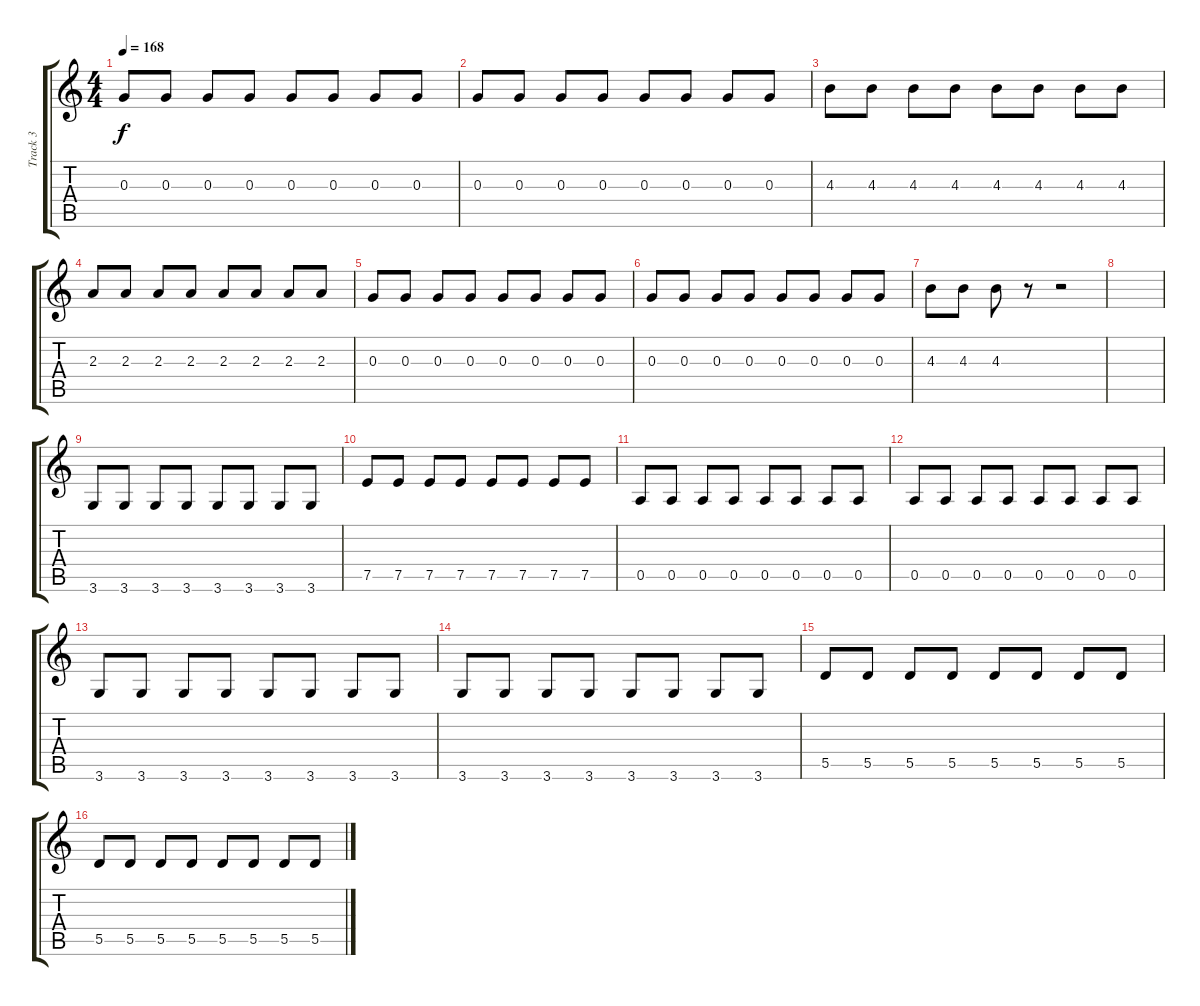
\track ("Track 3" "Track 3") {instrument electricbassfinger}
\staff {score tabs}
\tuning (E4 B3 G3 D3 A2 E2) {hide}
\ts (4 4)
\tempo 168
\clef g2
\ks c
0.3.8{dy f} 0.3.8 0.3.8 0.3.8 0.3.8 0.3.8 0.3.8 0.3.8 |
0.3.8 0.3.8 0.3.8 0.3.8 0.3.8 0.3.8 0.3.8 0.3.8 |
4.3.8 4.3.8 4.3.8 4.3.8 4.3.8 4.3.8 4.3.8 4.3.8 |
2.3.8 2.3.8 2.3.8 2.3.8 2.3.8 2.3.8 2.3.8 2.3.8 |
0.3.8 0.3.8 0.3.8 0.3.8 0.3.8 0.3.8 0.3.8 0.3.8 |
0.3.8 0.3.8 0.3.8 0.3.8 0.3.8 0.3.8 0.3.8 0.3.8 |
4.3.8 4.3.8 4.3.8 r.8 r.2 |
|
3.6.8 3.6.8 3.6.8 3.6.8 3.6.8 3.6.8 3.6.8 3.6.8 |
7.5.8 7.5.8 7.5.8 7.5.8 7.5.8 7.5.8 7.5.8 7.5.8 |
0.5.8 0.5.8 0.5.8 0.5.8 0.5.8 0.5.8 0.5.8 0.5.8 |
0.5.8 0.5.8 0.5.8 0.5.8 0.5.8 0.5.8 0.5.8 0.5.8 |
3.6.8 3.6.8 3.6.8 3.6.8 3.6.8 3.6.8 3.6.8 3.6.8 |
3.6.8 3.6.8 3.6.8 3.6.8 3.6.8 3.6.8 3.6.8 3.6.8 |
5.5.8 5.5.8 5.5.8 5.5.8 5.5.8 5.5.8 5.5.8 5.5.8 |
5.5.8 5.5.8 5.5.8 5.5.8 5.5.8 5.5.8 5.5.8 5.5.8
